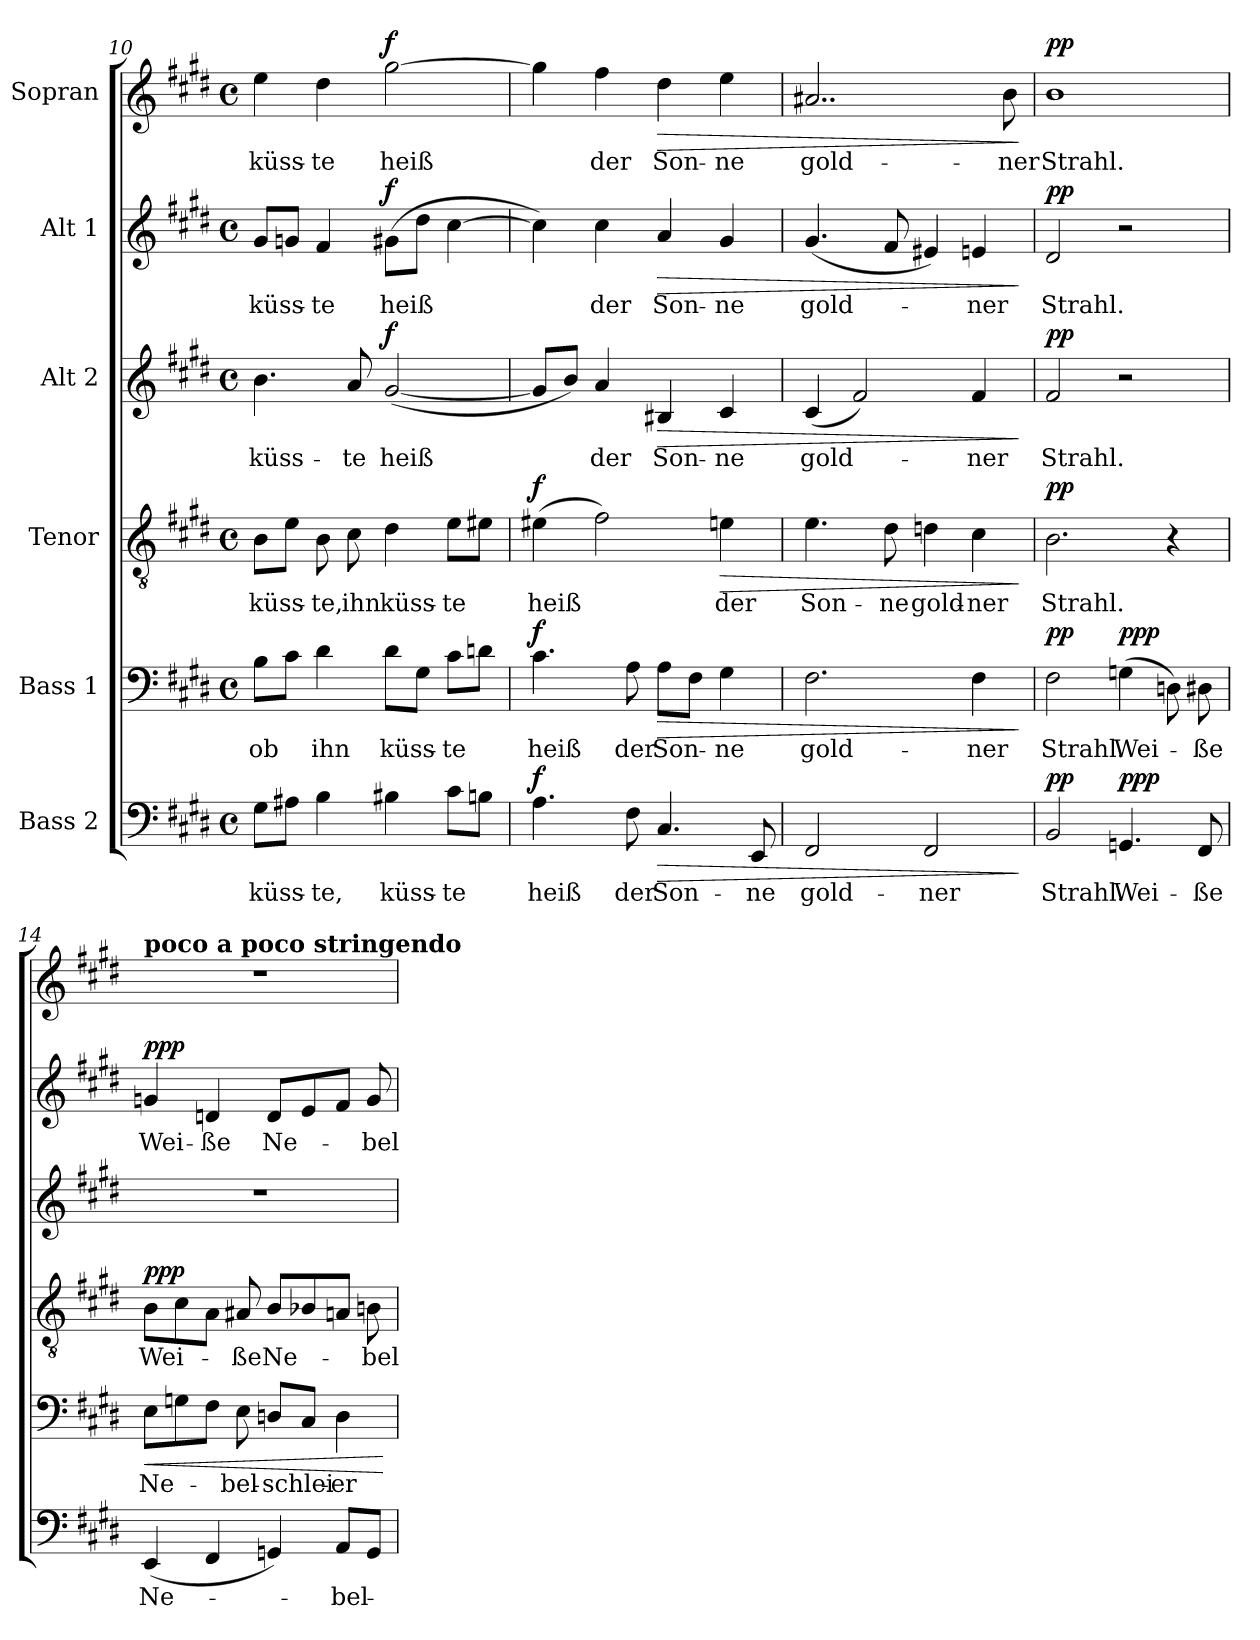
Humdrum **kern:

**kern	**text	**dynam	**kern	**text	**dynam	**kern	**text	**dynam	**kern	**text	**dynam	**kern	**text	**dynam	**kern	**text	**dynam
*part6	*part6	*part6	*part5	*part5	*part5	*part4	*part4	*part4	*part3	*part3	*part3	*part2	*part2	*part2	*part1	*part1	*part1
*staff6	*staff6	*staff6	*staff5	*staff5	*staff5	*staff4	*staff4	*staff4	*staff3	*staff3	*staff3	*staff2	*staff2	*staff2	*staff1	*staff1	*staff1
*I"Bass 2	*	*	*I"Bass 1	*	*	*I"Tenor	*	*	*I"Alt 2	*	*	*I"Alt 1	*	*	*I"Sopran	*	*
*clefF4	*	*	*clefF4	*	*	*clefGv2	*	*	*clefG2	*	*	*clefG2	*	*	*clefG2	*	*
*k[f#c#g#d#]	*	*	*k[f#c#g#d#]	*	*	*k[f#c#g#d#]	*	*	*k[f#c#g#d#]	*	*	*k[f#c#g#d#]	*	*	*k[f#c#g#d#]	*	*
*M4/4	*	*	*M4/4	*	*	*M4/4	*	*	*M4/4	*	*	*M4/4	*	*	*M4/4	*	*
*met(c)	*	*	*met(c)	*	*	*met(c)	*	*	*met(c)	*	*	*met(c)	*	*	*met(c)	*	*
=10	=10	=10	=10	=10	=10	=10	=10	=10	=10	=10	=10	=10	=10	=10	=10	=10	=10
!	!LO:LY:b	!	!	!LO:LY:b	!	!	!LO:LY:b	!	!	!LO:LY:b	!	!	!LO:LY:b	!	!	!LO:LY:b	!
8G#\L	küss-	.	8B\L	ob	.	8B\L	küss-	.	4.b\	küss-	.	8g#/L	küss-	.	4ee\	küss-	.
8A#X\J	.	.	8c#\J	.	.	8e\J	.	.	.	.	.	8gn/J	.	.	.	.	.
!	!LO:LY:b	!	!	!LO:LY:b	!	!	!LO:LY:b	!	!	!	!	!	!LO:LY:b	!	!	!LO:LY:b	!
4B\	-te,	.	4d#\	ihn	.	8B\	-te,	.	.	.	.	4f#/	-te	.	4dd#\	-te	.
!	!	!	!	!	!	!	!LO:LY:b	!	!	!LO:LY:b	!	!	!	!	!	!	!
.	.	.	.	.	.	8c#\	ihn	.	8a/	-te	.	.	.	.	.	.	.
!	!LO:LY:b	!	!	!LO:LY:b	!	!	!LO:LY:b	!	!	!LO:LY:b	!LO:DY:a	!	!LO:LY:b	!LO:DY:a	!	!LO:LY:b	!LO:DY:a
4B#X\	küss-	.	8d#\L	küss-	.	4d#\	küss-	.	([2g#/	heiß	f	(8g#X\L	heiß	f	[2gg#\	heiß	f
.	.	.	8G#\J	.	.	.	.	.	.	.	.	8dd#\J	.	.	.	.	.
!	!LO:LY:b	!	!	!LO:LY:b	!	!	!LO:LY:b	!	!	!	!	!	!	!	!	!	!
8c#\L	-te	.	8c#\L	-te	.	8e\L	-te	.	.	.	.	[4cc#\	.	.	.	.	.
8Bn\J	.	.	8dn\J	.	.	8e#X\J	.	.	.	.	.	.	.	.	.	.	.
=11	=11	=11	=11	=11	=11	=11	=11	=11	=11	=11	=11	=11	=11	=11	=11	=11	=11
!	!LO:LY:b	!LO:DY:a	!	!LO:LY:b	!LO:DY:a	!	!LO:LY:b	!LO:DY:a	!	!	!	!	!	!	!	!	!
4.A\	heiß	f	4.c#\	heiß	f	(4e#X\	heiß	f	8g#/L]	.	.	4cc#\])	.	.	4gg#\]	.	.
.	.	.	.	.	.	.	.	.	8b/J)	.	.	.	.	.	.	.	.
!	!	!	!	!	!	!	!	!	!	!LO:LY:b	!	!	!LO:LY:b	!	!	!LO:LY:b	!
.	.	.	.	.	.	2f#\)	.	.	4a/	der	.	4cc#\	der	.	4ff#\	der	.
!	!LO:LY:b	!	!	!LO:LY:b	!	!	!	!	!	!	!	!	!	!	!	!	!
8F#\	der	.	8A\	der	.	.	.	.	.	.	.	.	.	.	.	.	.
!	!LO:LY:b	!LO:HP:b	!	!LO:LY:b	!LO:HP:b	!	!	!	!	!LO:LY:b	!LO:HP:b	!	!LO:LY:b	!LO:HP:b	!	!LO:LY:b	!LO:HP:b
4.C#/	Son-	>	8A\L	Son-	>	.	.	.	4B#X/	Son-	>	4a/	Son-	>	4dd#\	Son-	>
.	.	.	8F#\J	.	.	.	.	.	.	.	.	.	.	.	.	.	.
!	!	!	!	!LO:LY:b	!	!	!LO:LY:b	!LO:HP:b	!	!LO:LY:b	!	!	!LO:LY:b	!	!	!LO:LY:b	!
.	.	.	4G#\	-ne	.	4en\	der	>	4c#/	-ne	.	4g#/	-ne	.	4ee\	-ne	.
!	!LO:LY:b	!	!	!	!	!	!	!	!	!	!	!	!	!	!	!	!
8EE/	-ne	.	.	.	.	.	.	.	.	.	.	.	.	.	.	.	.
!!LO:LB:g=z
=12	=12	=12	=12	=12	=12	=12	=12	=12	=12	=12	=12	=12	=12	=12	=12	=12	=12
!	!LO:LY:b	!	!	!LO:LY:b	!	!	!LO:LY:b	!	!	!LO:LY:b	!	!	!LO:LY:b	!	!	!LO:LY:b	!
2FF#/	gold-	.	2.F#\	gold-	.	4.e\	Son-	.	(4c#/	gold-	.	(4.g#/	gold-	.	2..a#X/	gold-	.
.	.	.	.	.	.	.	.	.	2f#/)	.	.	.	.	.	.	.	.
!	!	!	!	!	!	!	!LO:LY:b	!	!	!	!	!	!	!	!	!	!
.	.	.	.	.	.	8d#\	-ne	.	.	.	.	8f#/	.	.	.	.	.
!	!LO:LY:b	!	!	!	!	!	!LO:LY:b	!	!	!	!	!	!	!	!	!	!
2FF#/	-ner	.	.	.	.	4dn\	gold-	.	.	.	.	4e#X/)	.	.	.	.	.
!	!	!	!	!LO:LY:b	!	!	!LO:LY:b	!	!	!LO:LY:b	!	!	!LO:LY:b	!	!	!	!
.	.	.	4F#\	-ner	.	4c#\	-ner	.	4f#/	-ner	.	4en/	-ner	.	.	.	.
!	!	!	!	!	!	!	!	!	!	!	!	!	!	!	!	!LO:LY:b	!
.	.	.	.	.	.	.	.	.	.	.	.	.	.	.	8b\	-ner	.
.	.	]	.	.	]	.	.	]	.	.	]	.	.	]	.	.	]
=13	=13	=13	=13	=13	=13	=13	=13	=13	=13	=13	=13	=13	=13	=13	=13	=13	=13
!	!LO:LY:b	!LO:DY:a	!	!LO:LY:b	!LO:DY:a	!	!LO:LY:b	!LO:DY:a	!	!LO:LY:b	!LO:DY:a	!	!LO:LY:b	!LO:DY:a	!	!LO:LY:b	!LO:DY:a
2BB/	Strahl.	pp	2F#\	Strahl.	pp	2.B\	Strahl.	pp	2f#/	Strahl.	pp	2d#/	Strahl.	pp	1b	Strahl.	pp
!	!LO:LY:b	!LO:DY:a	!	!LO:LY:b	!LO:DY:a	!	!	!	!	!	!	!	!	!	!	!	!
4.GGn/	Wei-	ppp	(4Gn\	Wei-	ppp	.	.	.	2r	.	.	2r	.	.	.	.	.
.	.	.	8Dn\)	.	.	4r	.	.	.	.	.	.	.	.	.	.	.
!	!LO:LY:b	!	!	!LO:LY:b	!	!	!	!	!	!	!	!	!	!	!	!	!
8FF#/	-ße	.	8D#X\	-ße	.	.	.	.	.	.	.	.	.	.	.	.	.
=14	=14	=14	=14	=14	=14	=14	=14	=14	=14	=14	=14	=14	=14	=14	=14	=14	=14
!	!	!	!	!	!	!	!	!	!	!	!	!	!	!	!LO:TX:a:B:t=poco a poco stringendo	!	!
!	!LO:LY:b	!	!	!LO:LY:b	!LO:HP:b	!	!LO:LY:b	!LO:DY:a	!	!	!	!	!LO:LY:b	!LO:DY:a	!	!	!
(4EE/	Ne-	.	8E\L	Ne-	<	8B\L	Wei-	ppp	1r	.	.	4gn/	Wei-	ppp	1r	.	.
.	.	.	8Gn\	.	.	8c#\	.	.	.	.	.	.	.	.	.	.	.
!	!	!	!	!	!	!	!	!	!	!	!	!	!LO:LY:b	!	!	!	!
4FF#/	.	.	8F#\J	.	.	8A\J	.	.	.	.	.	4dn/	-ße	.	.	.	.
!	!	!	!	!LO:LY:b	!	!	!LO:LY:b	!	!	!	!	!	!	!	!	!	!
.	.	.	8E\	-bel-	.	8A#X/	-ße	.	.	.	.	.	.	.	.	.	.
!	!	!	!	!LO:LY:b	!	!	!LO:LY:b	!	!	!	!	!	!LO:LY:b	!	!	!	!
4GGn/)	.	.	8Dn/L	-schlei-	.	8B/L	Ne-	.	.	.	.	8d/L	Ne-	.	.	.	.
.	.	.	8C#/J	.	.	8B-X/	.	.	.	.	.	8e/	.	.	.	.	.
!	!LO:LY:b	!	!	!LO:LY:b	!	!	!	!	!	!	!	!	!	!	!	!	!
8AA/L	-bel-	.	4D\	-er	.	8An/J	.	.	.	.	.	8f#/J	.	.	.	.	.
!	!	!	!	!	!	!	!LO:LY:b	!	!	!	!	!	!LO:LY:b	!	!	!	!
8GG/J	.	.	.	.	.	8Bn\	-bel-	.	.	.	.	8g/	-bel-	.	.	.	.
.	.	.	.	.	[	.	.	.	.	.	.	.	.	.	.	.	.
=	=	=	=	=	=	=	=	=	=	=	=	=	=	=	=	=	=
*-	*-	*-	*-	*-	*-	*-	*-	*-	*-	*-	*-	*-	*-	*-	*-	*-	*-
